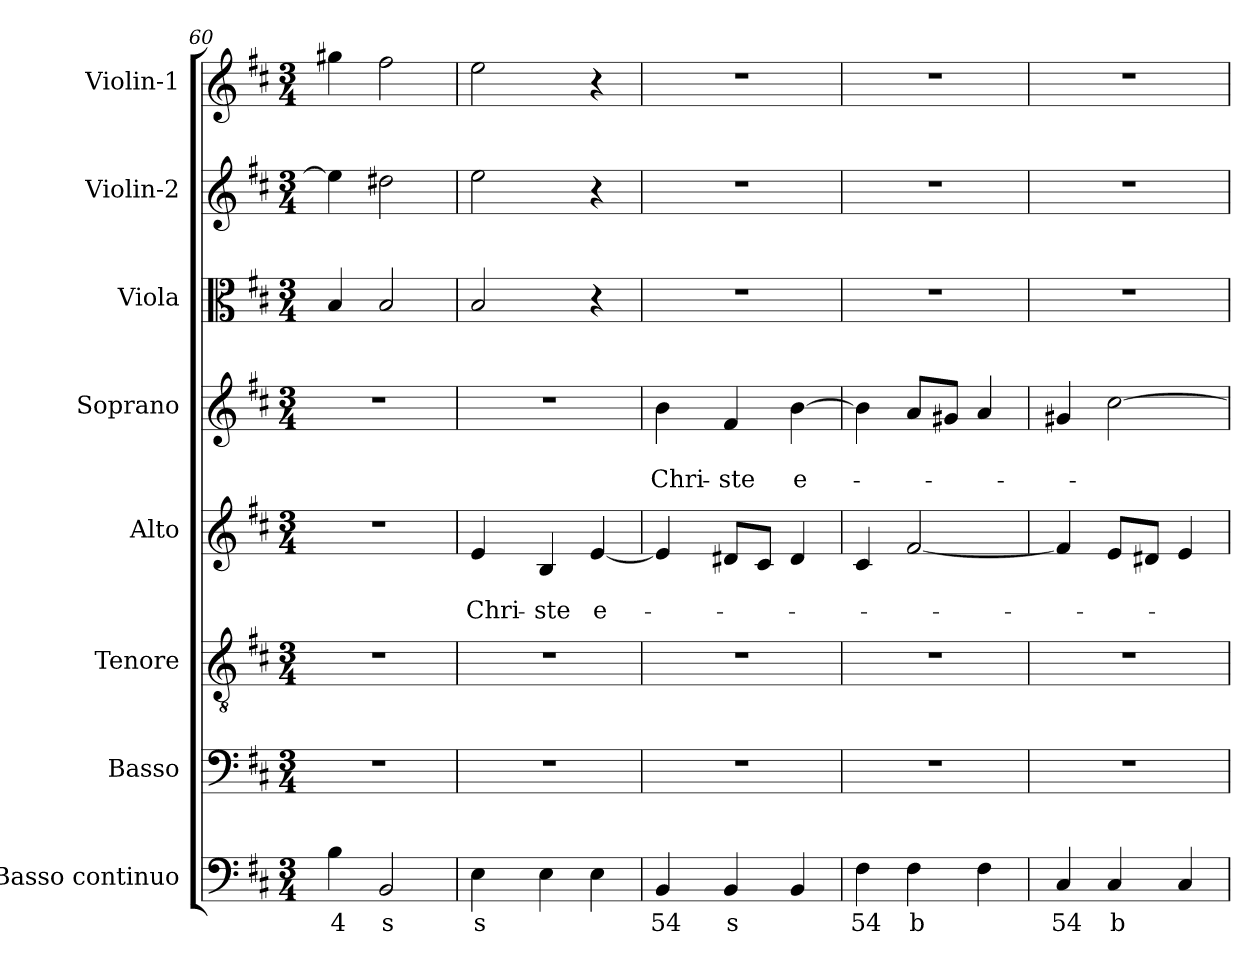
**kern	**text	**kern	**kern	**kern	**text	**text	**kern	**text	**text	**kern	**kern	**kern
*part8	*part8	*part7	*part6	*part5	*part5	*part5	*part4	*part4	*part4	*part3	*part2	*part1
*staff8	*staff8	*staff7	*staff6	*staff5	*staff5	*staff5	*staff4	*staff4	*staff4	*staff3	*staff2	*staff1
*I"Basso continuo	*	*I"Basso	*I"Tenore	*I"Alto	*	*	*I"Soprano	*	*	*I"Viola	*I"Violin-2	*I"Violin-1
*I'BC	*	*I'B	*I'T	*I'A	*	*	*I'S	*	*	*I'Va	*I'V2	*I'V1
*clefF4	*	*clefF4	*clefGv2	*clefG2	*	*	*clefG2	*	*	*clefC3	*clefG2	*clefG2
*k[f#c#]	*	*k[f#c#]	*k[f#c#]	*k[f#c#]	*	*	*k[f#c#]	*	*	*k[f#c#]	*k[f#c#]	*k[f#c#]
*D:	*	*D:	*D:	*D:	*	*	*D:	*	*	*D:	*D:	*D:
*M3/4	*	*M3/4	*M3/4	*M3/4	*	*	*M3/4	*	*	*M3/4	*M3/4	*M3/4
=60	=60	=60	=60	=60	=60	=60	=60	=60	=60	=60	=60	=60
!	!LO:LY:b	!	!	!	!	!	!	!	!	!	!	!
4B\	4	2.r	2.r	2.r	.	.	2.r	.	.	4B/	4ee\]	4gg#X\
!	!LO:LY:b	!	!	!	!	!	!	!	!	!	!	!
2BB/	s	.	.	.	.	.	.	.	.	2B/	2dd#X\	2ff#\
!!LO:PB:g=z
=61	=61	=61	=61	=61	=61	=61	=61	=61	=61	=61	=61	=61
!	!LO:LY:b	!	!	!	!	!LO:LY:b	!	!	!	!	!	!
4E\	s	2.r	2.r	4e/	.	Chri-	2.r	.	.	2B/	2ee\	2ee\
!	!	!	!	!	!	!LO:LY:b	!	!	!	!	!	!
4E\	.	.	.	4B/	.	-ste	.	.	.	.	.	.
!	!	!	!	!	!	!LO:LY:b	!	!	!	!	!	!
4E\	.	.	.	[4e/	.	e-	.	.	.	4r	4r	4r
=62	=62	=62	=62	=62	=62	=62	=62	=62	=62	=62	=62	=62
!	!LO:LY:b	!	!	!	!	!	!	!	!LO:LY:b	!	!	!
4BB/	54	2.r	2.r	4e/]	.	.	4b\	.	Chri-	2.r	2.r	2.r
!	!LO:LY:b	!	!	!	!	!	!	!	!LO:LY:b	!	!	!
4BB/	s	.	.	8d#X/L	.	.	4f#/	.	-ste	.	.	.
.	.	.	.	8c#/J	.	.	.	.	.	.	.	.
!	!	!	!	!	!	!	!	!	!LO:LY:b	!	!	!
4BB/	.	.	.	4d#/	.	.	[4b\	.	e-	.	.	.
=63	=63	=63	=63	=63	=63	=63	=63	=63	=63	=63	=63	=63
!	!LO:LY:b	!	!	!	!	!	!	!	!	!	!	!
4F#\	54	2.r	2.r	4c#/	.	.	4b\]	.	.	2.r	2.r	2.r
!	!LO:LY:b	!	!	!	!	!	!	!	!	!	!	!
4F#\	b	.	.	[2f#/	.	.	8a/L	.	.	.	.	.
.	.	.	.	.	.	.	8g#X/J	.	.	.	.	.
4F#\	.	.	.	.	.	.	4a/	.	.	.	.	.
=64	=64	=64	=64	=64	=64	=64	=64	=64	=64	=64	=64	=64
!	!LO:LY:b	!	!	!	!	!	!	!	!	!	!	!
4C#/	54	2.r	2.r	4f#/]	.	.	4g#X/	.	.	2.r	2.r	2.r
!	!LO:LY:b	!	!	!	!	!	!	!	!	!	!	!
4C#/	b	.	.	8e/L	.	.	[2cc#\	.	.	.	.	.
.	.	.	.	8d#X/J	.	.	.	.	.	.	.	.
4C#/	.	.	.	4e/	.	.	.	.	.	.	.	.
=	=	=	=	=	=	=	=	=	=	=	=	=
*-	*-	*-	*-	*-	*-	*-	*-	*-	*-	*-	*-	*-
